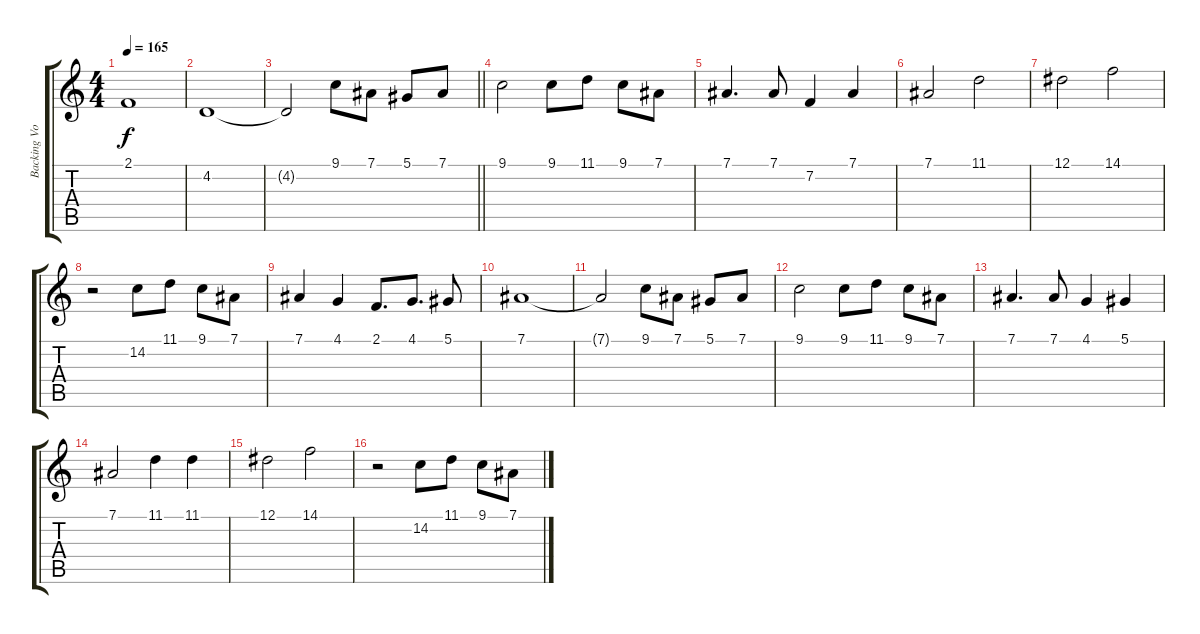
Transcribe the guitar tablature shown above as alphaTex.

\track ("Backing Vocals" "Backing Vo") {instrument choiraahs}
\staff {score tabs}
\tuning (Eb4 Bb3 Gb3 Db3 Ab2 Eb2) {hide}
\ts (4 4)
\tempo 165
\clef g2
\ks c
2.1.1{dy f} |
4.2.1 |
\barLineRight lightlight
4.2{t}.2 9.1.8 7.1.8 5.1.8 7.1.8 |
9.1.2 9.1.8 11.1.8 9.1.8 7.1.8 |
7.1.4{d} 7.1.8 7.2.4 7.1.4 |
7.1.2 11.1.2 |
12.1.2 14.1.2 |
r.2 14.2.8 11.1.8 9.1.8 7.1.8 |
7.1.4 4.1.4 2.1.8{d} 4.1.8{d} 5.1.8 |
7.1.1 |
7.1{t}.2 9.1.8 7.1.8 5.1.8 7.1.8 |
9.1.2 9.1.8 11.1.8 9.1.8 7.1.8 |
7.1.4{d} 7.1.8 4.1.4 5.1.4 |
7.1.2 11.1.4 11.1.4 |
12.1.2 14.1.2 |
r.2 14.2.8 11.1.8 9.1.8 7.1.8
